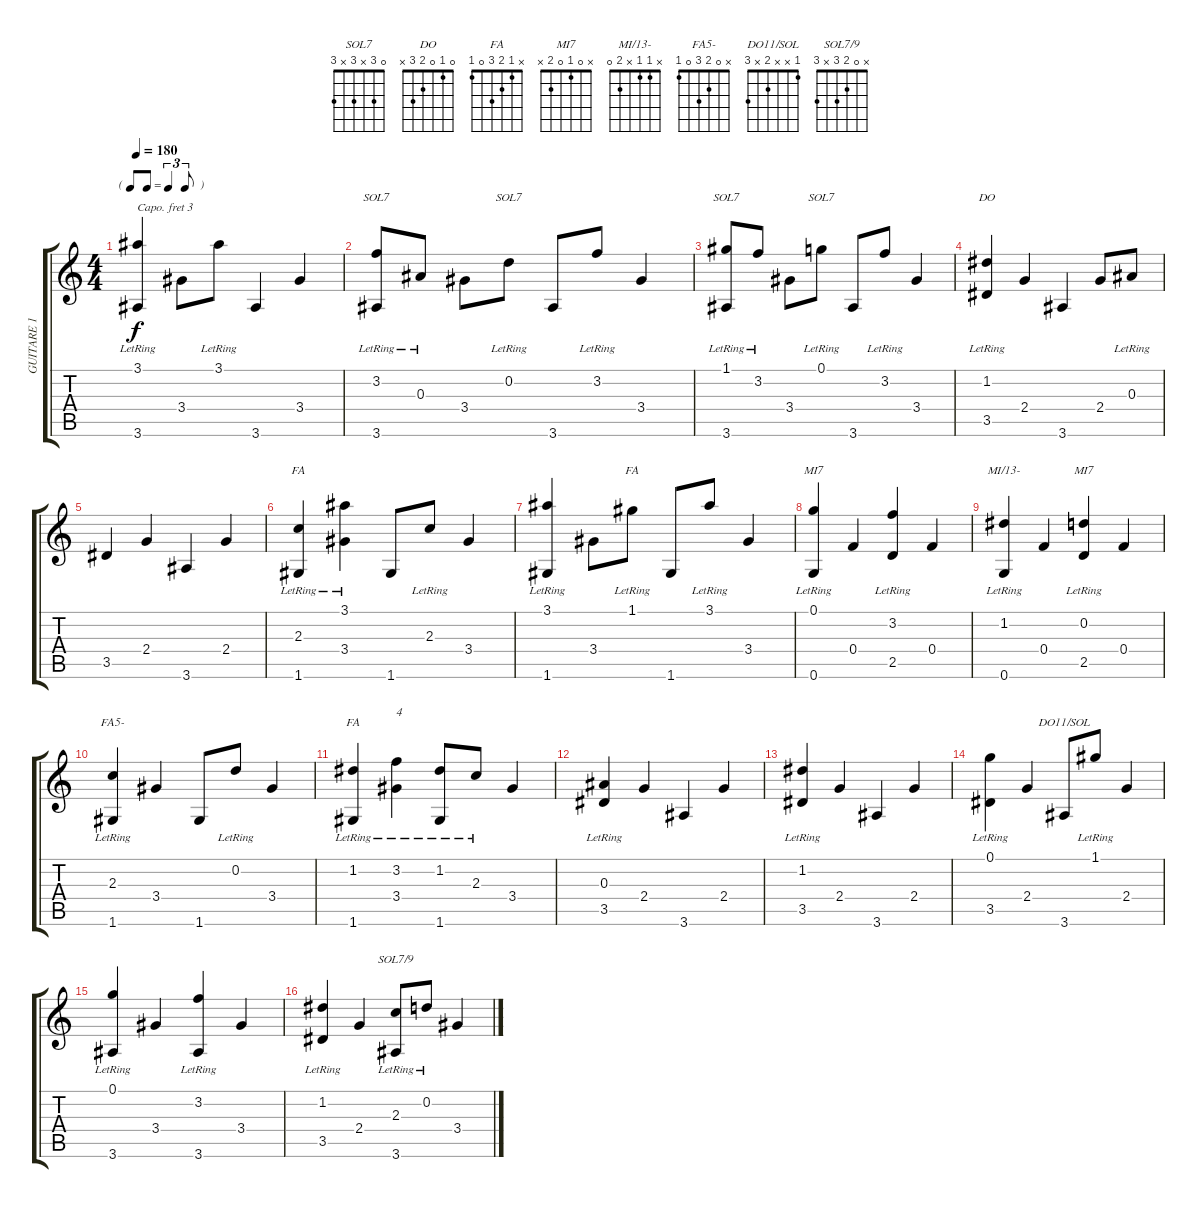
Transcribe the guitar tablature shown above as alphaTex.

\track ("GUITARE 1" "GUITARE 1") {instrument acousticguitarnylon}
\staff {score tabs}
\capo 3
\tuning (E4 B3 G3 D3 A2 E2) {hide}
\chord ("SOL7" x 3 0 3 x 3)
\chord ("SOL7" x 0 x 3 x 3)
\chord ("SOL7" 1 3 x 3 x 3)
\chord ("SOL7" 0 3 x 3 x 3)
\chord ("DO" 0 1 0 2 3 x)
\chord ("FA" 3 1 2 3 0 1)
\chord ("FA" 1 x 2 3 0 1)
\chord ("MI7" 0 3 1 x 2 0)
\chord ("MI/13-" x 1 1 x 2 0)
\chord ("MI7" x 0 1 0 2 x)
\chord ("FA5-" x 0 2 3 0 1)
\chord ("FA" x 1 2 3 0 1)
\chord ("DO11/SOL" 1 x x 2 x 3)
\chord ("SOL7/9" x 0 2 3 x 3)
\ts (4 4)
\tf triplet8th
\tempo 180
\clef g2
\ks c
(3.1{lr} 3.6).4{dy f} 3.4.8 3.1{lr}.8 3.6.4 3.4.4 |
(3.2{lr} 3.6).8{ch "SOL7"} 0.3{lr}.8 3.4.8 0.2{lr}.8{ch "SOL7"} 3.6.8 3.2{lr}.8 3.4.4 |
(1.1{lr} 3.6).8{ch "SOL7"} 3.2{lr}.8 3.4.8 0.1{lr}.8{ch "SOL7"} 3.6.8 3.2{lr}.8 3.4.4 |
(1.2{lr} 3.5).4{ch "DO"} 2.4.4 3.6.4 2.4.8 0.3{lr}.8 |
3.5.4 2.4.4 3.6.4 2.4.4 |
(2.3{lr} 1.6).4{ch "FA"} (3.1{lr} 3.4).4 1.6.8 2.3{lr}.8 3.4.4 |
(3.1{lr} 1.6).4 3.4.8 1.1{lr}.8{ch "FA"} 1.6.8 3.1{lr}.8 3.4.4 |
(0.1{lr} 0.6).4{ch "MI7"} 0.4.4 (3.2{lr} 2.5).4 0.4.4 |
(1.2{lr} 0.6).4{ch "MI/13-"} 0.4.4 (0.2{lr} 2.5).4{ch "MI7"} 0.4.4 |
(2.3{lr} 1.6).4{ch "FA5-"} 3.4.4 1.6.8 0.2{lr}.8 3.4.4 |
(1.2{lr} 1.6).4{ch "FA"} (3.2{lr} 3.4).4{txt "4"} (1.2{lr} 1.6).8 2.3{lr}.8 3.4.4 |
(0.3{lr} 3.5).4 2.4.4 3.6.4 2.4.4 |
(1.2{lr} 3.5).4 2.4.4 3.6.4 2.4.4 |
(0.1{lr} 3.5).4 2.4.4 3.6.8{ch "DO11/SOL"} 1.1{lr}.8 2.4.4 |
(0.1{lr} 3.6).4 3.4.4 (3.2{lr} 3.6).4 3.4.4 |
(1.2{lr} 3.5).4 2.4.4 (2.3{lr} 3.6).8{ch "SOL7/9"} 0.2{lr}.8 3.4.4
